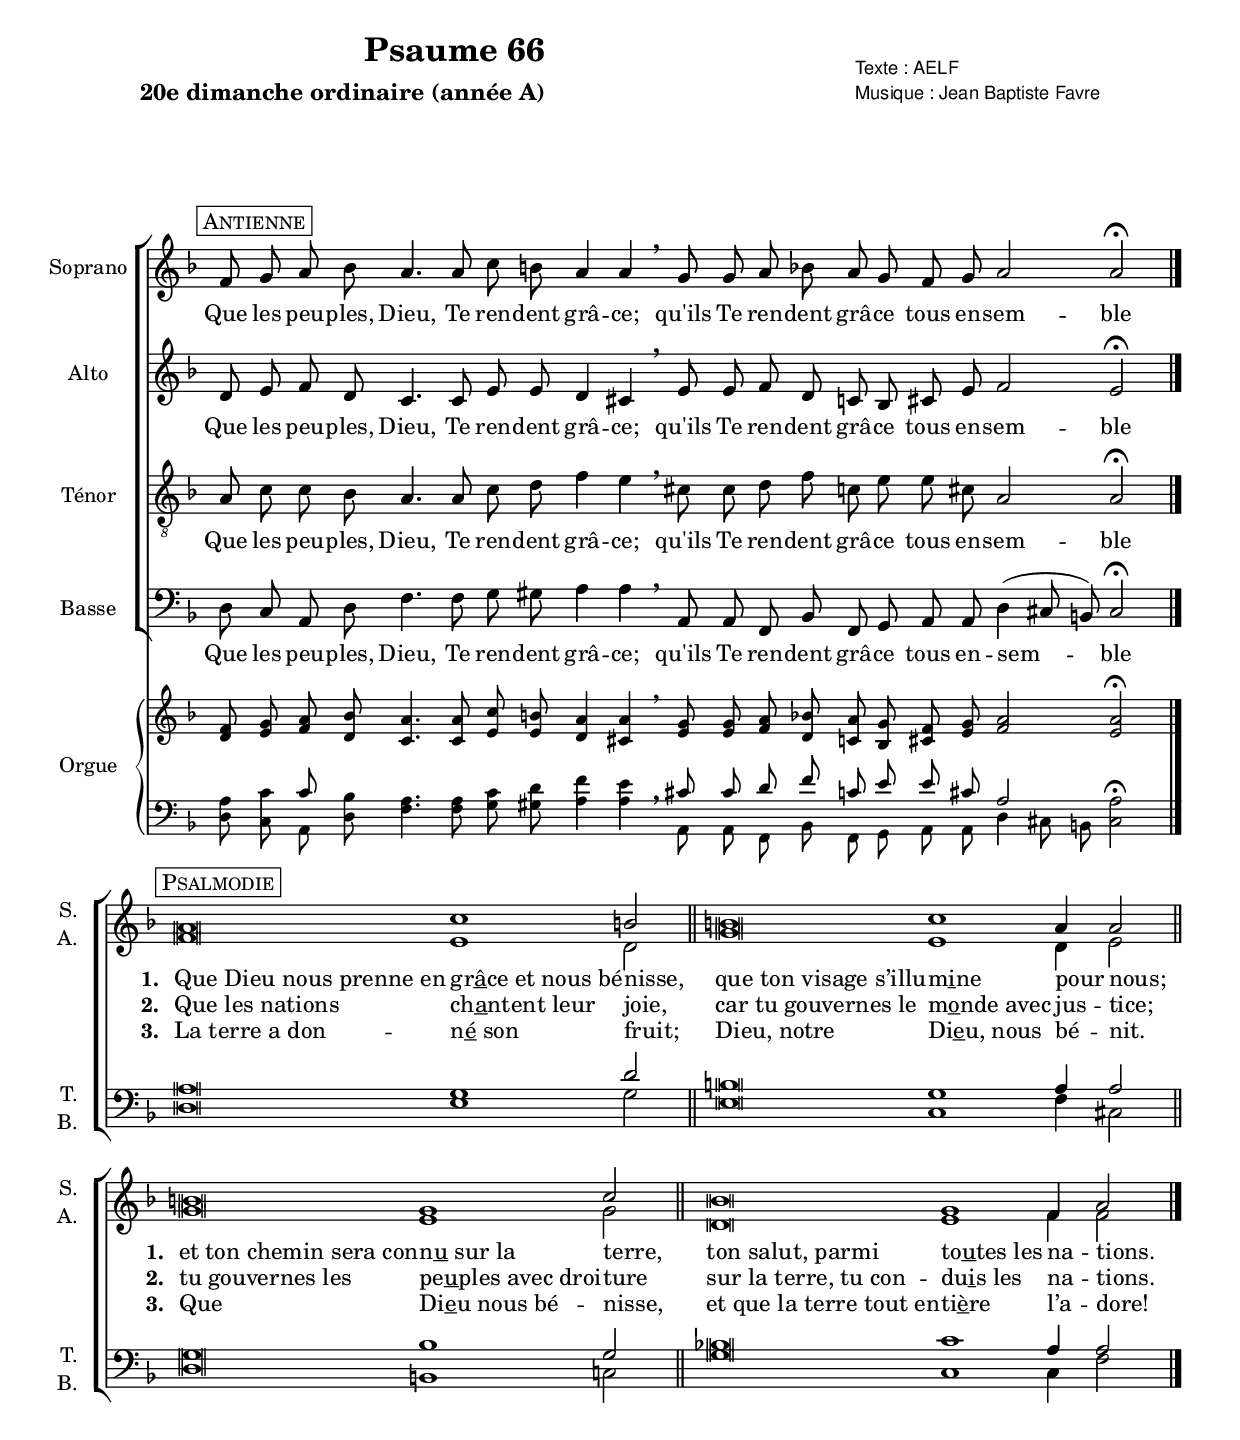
\version "2.18.2"
\language "english"
%{
  Default settings are needed at the beginning
  because they are used in antiphon & verse music definition
  You can override default values simply by declaring variables again.
%}
\include "libs/settings.ly"
% Ajust this setting to get a single page psalm
staffCustomSize = 18
tempoAntiphon = {
  \set Score.tempoHideNote = ##t
  \tempo 4=80
}
tempoVerseRallentando = {
  \set Score.tempoHideNote = ##t
  \tempo 4=80
}
tempoVerseAcelerando = {
  \set Score.tempoHideNote = ##t
  \tempo 2=80
}

title = "Psaume 66"
subtitle = "20e dimanche ordinaire (année A)"
composer = "Jean Baptiste Favre"

global = {
  \omit Staff.TimeSignature
  \key d \minor
  \autoBeamOff
}
% Ajust this setting to get a single page psalm
staffSize = 16

%%%%%%%%%%%%%%%%%%%%%%%%%%%%%%
%%%%%%%%%% Antiphon %%%%%%%%%%
%%%%%%%%%%%%%%%%%%%%%%%%%%%%%%

sopranoAntiphonMusic = \relative c' {
    f8 g a bf a4. a8 c b a4 a4 \breathe
    g8 g a bf a g f g a2 a2 \fermata
    \bar "|."
  }

altoAntiphonMusic = \relative c' {
    d8 e f d c4. c8 e e d4 cs \breathe
    e8 e f d c bf cs e f2 e2 \fermata
  }

tenorAntiphonMusic =  \relative c' {
    a8 c c bf a4. a8 c d f4 e \breathe
    cs8 cs d f c e e cs a2 a2 \fermata
  }

bassAntiphonMusic =  \relative c {
    d8 c a d f4. f8 g gs a4 a \breathe
    a,8 a f bf f g a a d4 (cs8 b) cs2 \fermata
  }

antiphonLyrics = \lyricmode {
  Que les peu -- ples, Dieu, Te ren -- dent grâ -- ce;
  qu'ils Te ren -- dent grâ -- ce tous en -- sem -- ble
  }

sopranoAntiphonLyrics = \antiphonLyrics
altoAntiphonLyrics = \antiphonLyrics
tenorAntiphonLyrics = \antiphonLyrics
bassAntiphonLyrics = \antiphonLyrics

%%%%%%%%%%%%%%%%%%%%%%%%%%%%%%%%%%%%%%%%%%%%%%
%%%%%%%%%%          Verses          %%%%%%%%%%
%%%%%%%%%%%%%%%%%%%%%%%%%%%%%%%%%%%%%%%%%%%%%%

% quand on a fini de rentrer la musique partout, on peut préciser
% (chez les Soprano uniquement!) les paramètres de tempo MIDI
% en utilisant \tAcce et \tRall

sopranoVerseMusic = \relative c'' {
    \caesura
    \tempoVerseAcelerando a\breve c1 \tempoVerseRallentando b2 \bar "||" \caesura
    \tempoVerseAcelerando b\breve c1 \tempoVerseRallentando a4 a2 \bar "||" \caesura
    \tempoVerseAcelerando b\breve g1 \tempoVerseRallentando c2 \bar "||" \caesura
    \tempoVerseAcelerando bf\breve g1 \tempoVerseRallentando f4 a2 \bar "|."
  }

altoVerseMusic = \relative c' {
    \caesura
    f\breve e1 d2 \caesura
    g\breve e1 d4 e2 \caesura
    g\breve e1 g2 \caesura
    d\breve e1 f4 f2
  }

tenorVerseMusic = \relative c' {
    \caesura
    a\breve g1 d'2 \caesura
    b\breve g1 a4 a2 \caesura
    g\breve b1 g2 \caesura
    bf\breve c1 a4 a2
  }

bassVerseMusic = \relative c {
    \caesura
    d\breve e1 g2 \caesura
    e\breve c1 f4 cs2 \caesura
    d\breve b1 c2 \caesura
    g'\breve c,1 c4 f2
  }

verseOneLyrics =  \lyricmode {
    \override LyricText.self-alignment-X = #-1
    \set stanza = #"1. "
    "Que Dieu nous prenne en" \markup {\concat { gr \underline â ce " " et " " nous " " bé}} -- nisse,
    "que ton visage s’illu" -- \markup {\concat { m \underline i ne}} pour nous;
    \set stanza = #"1. "
    "et ton chemin sera con" -- \markup {\concat { n \underline u " " sur " " la}} terre,
    "ton salut, parmi" \markup {\concat { to \underline u tes " " les}} na -- tions.
  }
verseTwoLyrics =  \lyricmode {
    \override LyricText.self-alignment-X = #-1
    \set stanza = #"2. "
    "Que les nations" \markup {\concat { ch \underline a ntent " " leur}} joie,
    "car tu gouvernes le" \markup {\concat { m \underline o nde " " avec}} jus -- tice;
    \set stanza = #"2. "
    "tu gouvernes les" \markup {\concat { pe \underline u ples " " avec " " droi}} -- ture
    "sur la terre, tu con" -- \markup {\concat { du \underline i s " " les}} na -- tions.
  }
verseThreeLyrics =  \lyricmode {
    \override LyricText.self-alignment-X = #-1
    \set stanza = #"3. "
    "La terre a don" -- \markup {\concat { n \underline é " " son}} fruit;
    "Dieu, notre" \markup {\concat { Di \underline e u , " " nous}} bé -- nit.
    \set stanza = #"3. "
    Que \markup {\concat { Di \underline e u " " nous " " bé}} -- nisse,
    "et que la terre tout en" -- \markup {\concat { ti \underline è re}} l’a -- dore!
  }

groupedVersesLyrics = <<
      \new Lyrics \lyricsto "sopranoVerseVoice" { \verseOneLyrics }
      \new Lyrics \lyricsto "sopranoVerseVoice" { \verseTwoLyrics }
      \new Lyrics \lyricsto "sopranoVerseVoice" { \verseThreeLyrics }
>>

%%%%%%%%%%%%%%%%%%%%%%%%%%%%%%%%%%%%%%%%%%%%%%%%%%%%%%%%%%%%%%%%%%%%%
%%%%%%%%%%%%%%%%%%%          Draw score          %%%%%%%%%%%%%%%%%%%%
%%%%%%%%%%%%%%%%%%%%%%%%%%%%%%%%%%%%%%%%%%%%%%%%%%%%%%%%%%%%%%%%%%%%%
\version "2.18.2"

antiphonText = "Antienne"
verseText = "Psalmodie"
verseTextA = "Psalmodie A"
verseTextB = "Psalmodie B"
sopranoVoiceTitle = "Soprano"
altoVoiceTitle = "Alto"
tenorVoiceTitle = "Ténor"
bassVoiceTitle = "Basse"
poetPrefix = "Texte : "
composerPrefix = "Musique : "
arangerPrefix = "Harmonisation : "

\include "libs/common.ly"
%\include "libs/layouts/dualPsalmody.ly"
\version "2.18.2"
pisteTempoPsalmodie = \silence \sopranoVerseMusic
partition = {
  <<
    \new ChoirStaff <<
      \new Staff = "Soprano" <<
        \set Staff.instrumentName = \sopranoVoiceTitle
        \new Voice = "Sop" { \dynamicUp \marqueAntiphon \clef "treble" \global \tempoAntiphon \sopranoAntiphonMusic }
        \new Lyrics \lyricsto "Sop" { \sopranoAntiphonLyrics }
      >>
      \new Staff <<
        \set Staff.instrumentName = \altoVoiceTitle
        \new Voice = "Alto" { \dynamicUp \clef "treble" \global \tempoAntiphon \altoAntiphonMusic }
        \new Lyrics \lyricsto "Alto" { \altoAntiphonLyrics }
      >>
      \new Staff <<
        \set Staff.instrumentName = \tenorVoiceTitle
        \new Voice = "Ten" { \dynamicUp \clef "treble_8" \global \tempoAntiphon \tenorAntiphonMusic }
        \new Lyrics \lyricsto "Ten" { \tenorAntiphonLyrics }
      >>
      \new Staff <<
        \set Staff.instrumentName = \bassVoiceTitle
        \new Voice = "Bass" { \dynamicUp \clef "bass" \global \tempoAntiphon \bassAntiphonMusic }
        \new Lyrics \lyricsto "Bass" { \bassAntiphonLyrics }
      >>
      \new ChoirStaff = "SopranoAlto" \with { \remove Time_signature_engraver }
      {
        \set Staff.shortInstrumentName = \markup { \right-column { "S." "A." } }
        \override Staff.VerticalAxisGroup.remove-first = ##t
        \global
        \clef treble
        \startPsalmody
        <<
          \new Voice = "sopranoVerseVoice" {
            \voiceOne { \silence \sopranoAntiphonMusic }
            \markPsalmody
            \tag #'visuel \sopranoVerseMusic
            \tag #'audio <<\sopranoVerseMusic \\ \pisteTempoVerse>>
          }
          \new Voice = "altoVerseVoice" {
            \voiceTwo { \silence \sopranoAntiphonMusic }
            \tag #'visuel \altoVerseMusic
            \tag #'audio <<\altoVerseMusic \\ \pisteTempoVerse>>
          }
        >>
      }
      \groupedVersesLyrics
      \new Staff = "TenorBass" \with { \remove Time_signature_engraver }
      {
        \set Staff.shortInstrumentName = \markup { \right-column { "T." "B." } }
        \override Staff.VerticalAxisGroup.remove-first = ##t
        \global
        \clef bass
        <<
          \new Voice = "tenorVerseVoice" {
            \voiceThree { \silence \sopranoAntiphonMusic }
            \tag #'visuel \tenorVerseMusic
            \tag #'audio <<\tenorVerseMusic \\ \pisteTempoVerse>>
          }
          \new Voice = "bassVerseVoice" {
            \voiceFour { \silence \sopranoAntiphonMusic }
            \tag #'visuel \bassVerseMusic
            \tag #'audio <<\bassVerseMusic \\ \pisteTempoVerse>>
          }
        >>
      }
    >>
    \new PianoStaff \with { \pianoProperties }
    <<
      \set PianoStaff.instrumentName = #"Orgue"
      \new Staff <<
        \set Staff.printPartCombineTexts = ##f
        \global \clef treble
        \partcombine
        << \keepWithTag #'visuel {\pianosopranoAntiphonMusic} >>
        << \keepWithTag #'visuel {\pianoaltoAntiphonMusic} >>
      >>
      \new Staff <<
        \set Staff.printPartCombineTexts = ##f
        \global \clef bass
        \partcombine
        << \keepWithTag #'visuel {\pianotenorAntiphonMusic} >>
        << \keepWithTag #'visuel {\pianobassAntiphonMusic} >>
      >>
    >>
  >>
}

%%%%%%%%%%%%% PARTITION VISUELLE %%%%%%%%%%%%%
\bookpart {
  #(set-global-staff-size staffCustomSize)
  \score {
    \keepWithTag #'visuel \partition
    \layout {
        ragged-last = ##f
        % retrait pour les noms courts de voix
        short-indent = 0.8\cm
        \context { \Staff \RemoveEmptyStaves \override NoteHead #'style = #'altdefault }
    }
    \header {
      title = \title
      subtitle = \subtitle
      composer = \composer
      composerPrefix = \composerPrefix
      poet = \poet
      poetPrefix = \poetPrefix
    }
  }
}

\book {
  \bookOutputSuffix "AllVoices"
  %%%%%%%%%%%%%%%% Voix groupées %%%%%%%%%%%%%%%%%
  \score {
    <<
      \keepWithTag #'audio \unfoldRepeats \partition
      \context Staff = "Soprano" {
        \set Score.midiMinimumVolume = #0.5
        \set Score.midiMaximumVolume = #0.7
        \set Staff.midiMinimumVolume = #0.8
        \set Staff.midiMaximumVolume = #1
      }
      \context Voice = "Soprano" {
        \set Score.midiMinimumVolume = #0.5
        \set Score.midiMaximumVolume = #0.7
        \set Staff.midiMinimumVolume = #0.8
        \set Staff.midiMaximumVolume = #1
      }
    >>
    \midi { \set midiMergeUnisons = ##t }
  }
}
\book {
  \bookOutputSuffix "Soprano"
  %%%%%%%%%%%%%%%% Voix séparées %%%%%%%%%%%%%%%%%
  \score { \unfoldRepeats
    <<
      \new ChoirStaff <<
        \new Staff <<
          \global \clef "treble"
          \new Voice = "Soprano"
          << \voiceOne { \tempoAntiphon \sopranoAntiphonMusic \startPsalmody << \sopranoVerseMusic \\ \pisteTempoVerse >> } >>
        >>
      >>
    >>
    \midi {}
  }
}
\book {
  \bookOutputSuffix "Alto"
  \score { \unfoldRepeats
    <<
      \new ChoirStaff <<
        \new Staff <<
          \global \clef "treble"
          \new Voice = "Alti"
          << \voiceOne { \tempoAntiphon \altoAntiphonMusic \startPsalmody << \altoVerseMusic \\ \pisteTempoVerse >> } >>
        >>
      >>
    >>
    \midi {}
  }
}
\book {
  \bookOutputSuffix "Tenor"
  \score { \unfoldRepeats
    <<
      \new ChoirStaff <<
        \new Staff <<
          \global \clef "treble"
          \new Voice = "Ténor"
          << \voiceOne { \tempoAntiphon \tenorAntiphonMusic \startPsalmody << \tenorVerseMusic \\ \pisteTempoVerse >> } >>
        >>
      >>
    >>
    \midi {}
  }
}
\book {
  \bookOutputSuffix "Bass"
  \score { \unfoldRepeats
    <<
      \new ChoirStaff <<
        \new Staff <<
          \global \clef "treble"
          \new Voice = "Basse"
          << \voiceOne { \tempoAntiphon \bassAntiphonMusic \startPsalmody << \bassVerseMusic \\ \pisteTempoVerse >> } >>
        >>
      >>
    >>
    \midi {}
  }
}
